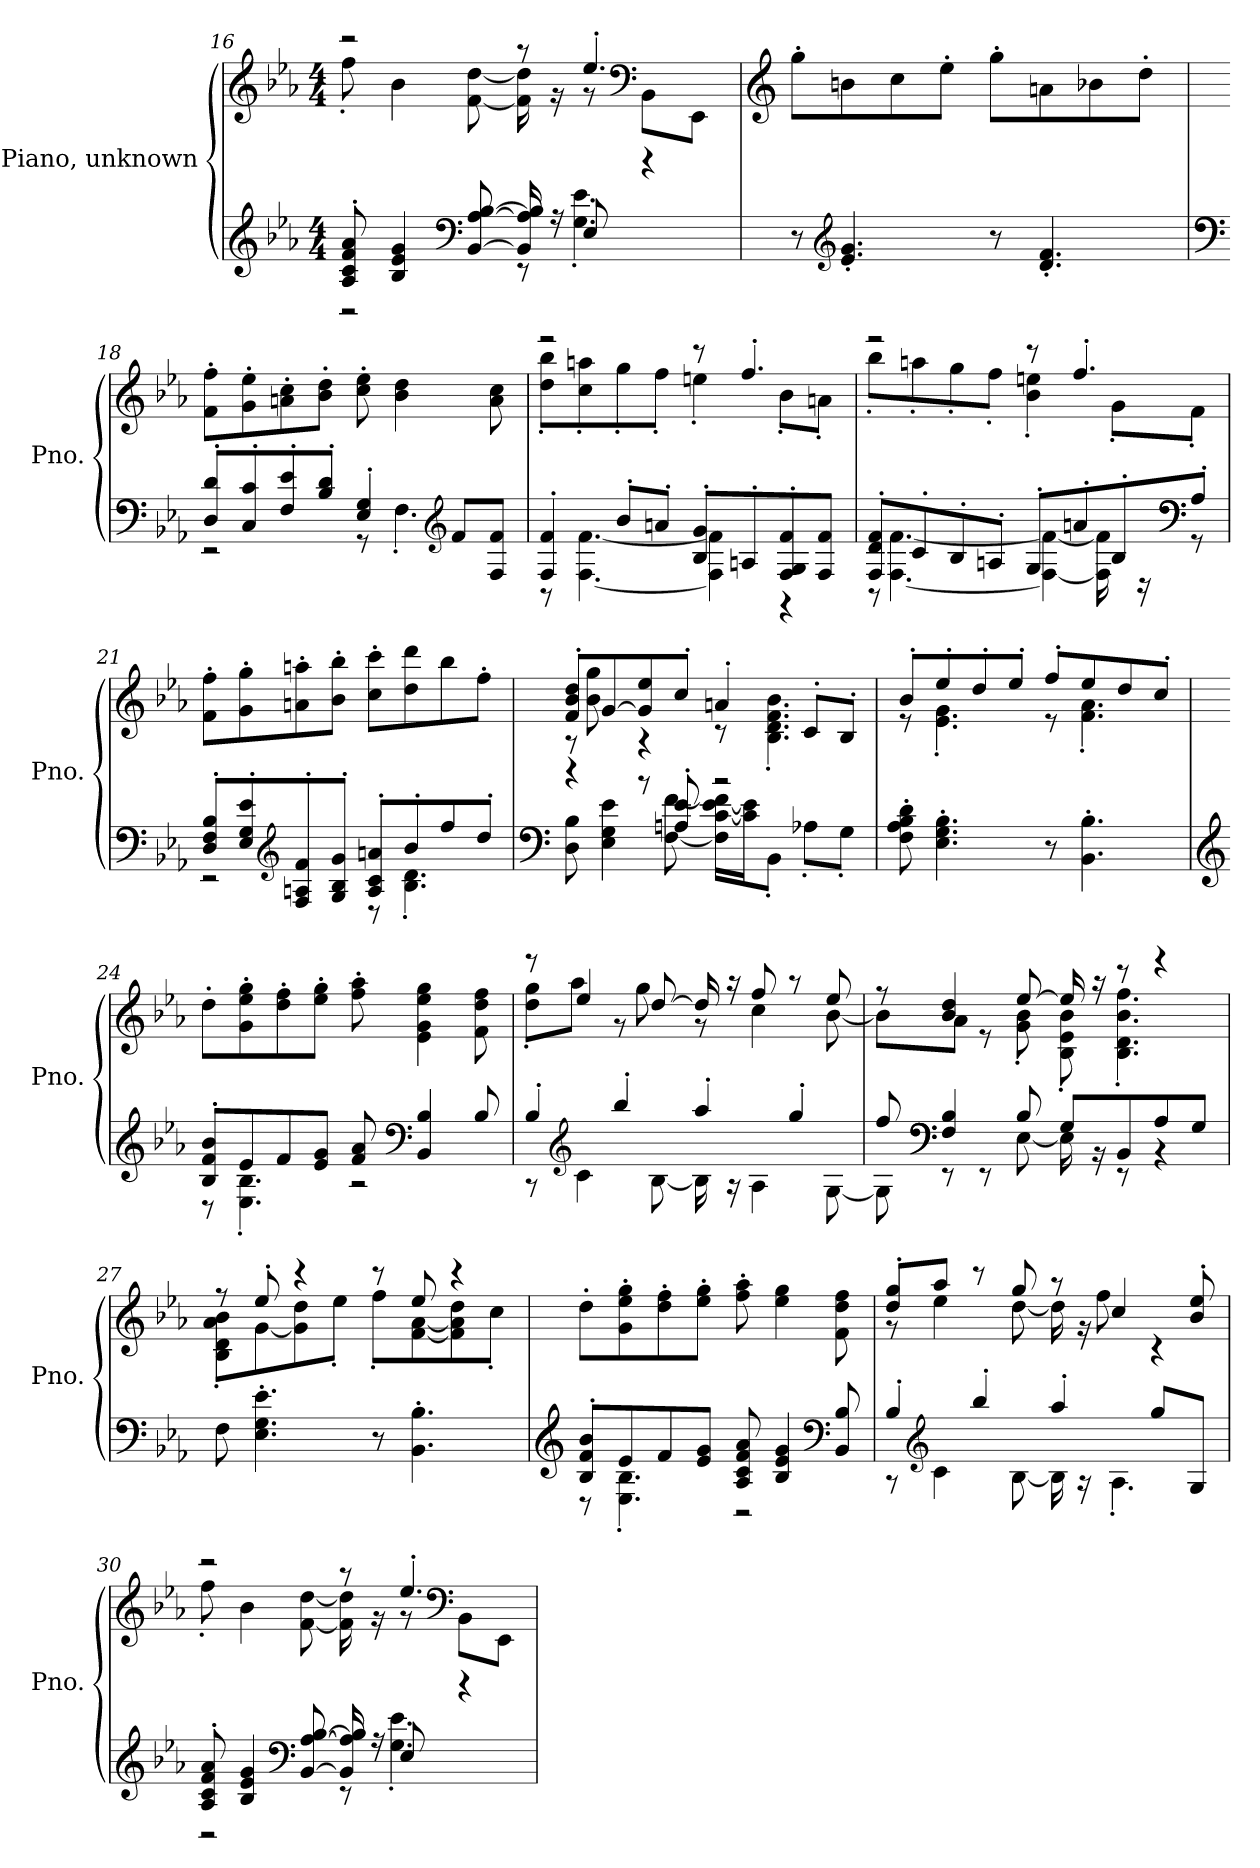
**kern	**kern
*part1	*part1
*staff2	*staff1
*I"Piano, unknown	*
*I'Pno.	*
!!LO:LB:g=z
*clefG2	*clefG2
*k[b-e-a-]	*k[b-e-a-]
*M4/4	*M4/4
=16	=16
*^	*^
8A-/' 8c/' 8f/' 8a-/'	2r	2r	8ff'\
4B-/ 4e-/ 4g/	.	.	4b-\
*clefF4	*	*	*
[8BB-/ [8A-/ [8B-/	.	.	[8f\ [8dd\
16BB-/] 16A-/] 16B-/]	8r	8r	16f\] 16dd\]
16r	.	.	16r
8E-/	4.G\' 4.e-\'	4.ee-'/	8r
*	*	*clefF4	*
4r	.	.	8BB-\L
.	.	.	8EE-\J
*v	*v	*	*
*	*v	*v
=17	=17
*	*clefG2
8r	8gg'\L
*clefG2	*
4.e-/' 4.g/'	8bn\
.	8cc\
.	8ee-'\J
8r	8gg'\L
4.d/' 4.f/'	8an\
.	8b-X\
.	8dd'\J
=18	=18
*clefF4	*
*^	*
8D/' 8d/'L	2r	8f\' 8ff\'L
8C/' 8c/'	.	8g\' 8ee-\'
8F/' 8e-/'	.	8an\' 8cc\'
8B-/' 8d/'J	.	8b-\' 8dd\'J
4E-/' 4G/'	8r	8cc\' 8ee-\'
.	4.F'\	4b-\ 4dd\
*clefG2	*	*
8f/L	.	.
8F/ 8f/J	.	8a\ 8cc\
!!LO:PB:g=z
=19	=19	=19
*	*	*^
4F/' 4f/'	8r	2r	8dd\' 8bb-\'L
.	[4.F\ [4.f\	.	8cc\' 8aan\'
8b-'/L	.	.	8gg'\
8an'/J	.	.	8ff'\J
8B-/' 8g/'L	4F\] 4f\]	8r	4een'\
8An'/	.	4.ff'/	.
8F/' 8G/' 8f/'	4r	.	8b-'\L
8F/ 8f/J	.	.	8an'\J
=20	=20	=20	=20
8F/' 8d/' 8f/'L	8r	2r	8bb-'\L
8c'/	[4.F\ [4.f\	.	8aan'\
8B-'/	.	.	8gg'\
8An'/J	.	.	8ff'\J
8G'/L	4F\_ 4f\_	8r	4b-\' 4een\'
8an'/	.	4.ff'/	.
8B-'/	16F\] 16f\]	.	8g'\L
.	16r	.	.
*clefF4	*	*	*
8A'/J	8r	.	8f'\J
*	*	*v	*v
=21	=21	=21
8D/' 8F/' 8B-/'L	2r	8f\' 8ff\'L
8E-/' 8G/' 8e-/'	.	8g\' 8gg\'
*clefG2	*	*
8F/' 8An/' 8f/'	.	8an\' 8aan\'
8G/' 8B-/' 8g/'J	.	8b-\' 8bb-\'J
8A/' 8c/' 8an/'L	8r	8cc\' 8ccc\'L
8b-'/	4.B-\' 4.d\'	8dd\ 8ddd\
8ff/	.	8bb-\
8dd'/J	.	8ff'\J
!!LO:LB:g=z
=22	=22	=22
*clefF4	*	*
*	*	*^
4r	8D\ 8B-\	8f/' 8b-/' 8dd/'L	8r
.	4E-\ 4G\ 4e-\	[8g/	8b-\ 8gg\
8r	.	8g/] 8ee-/	4r
8An/' 8e-/'	[8F\ [8f\	8cc'/J	.
2r	16F\] [16c\ [16e-\ 16f\]LL	4an'/	8r
.	16c\] 16e-\]J	.	.
.	8BB-'\J	.	4.B-\' 4.d\' 4.f\' 4.b-\'
.	8A-X'\L	8c'/L	.
.	8G'\J	8B-'/J	.
*v	*v	*	*
=23	=23	=23
8F\' 8A-\' 8B-\' 8d\'	8b-'/L	8r
4.E-\' 4.G\' 4.B-\'	8ee-'/	4.e-\' 4.g\'
.	8dd'/	.
.	8ee-'/J	.
8r	8ff'/L	8r
4.BB-\' 4.B-\'	8ee-/	4.f\' 4.a-\'
.	8dd/	.
.	8cc'/J	.
*	*v	*v
=24	=24
*clefG2	*
*^	*
8B-/' 8f/' 8b-/'L	8r	8dd'\L
8e-/	4.E-\' 4.B-\'	8g\' 8ee-\' 8gg\'
8f/	.	8dd\' 8ff\'
8e-/ 8g/J	.	8ee-\' 8gg\'J
8f/ 8a-/	2r	8ff\' 8aa-\'
*clefF4	*	*
4BB-/ 4B-/	.	4e-\ 4g\ 4ee-\ 4gg\
8B-/	.	8f\ 8dd\ 8ff\
!!LO:LB:g=z
=25	=25	=25
*	*	*^
4B-'/	8r	8r	8dd\' 8gg\'L
*clefG2	*	*	*
.	4c\	4ee-/	8aa-\J
4bb-'/	.	.	8r
.	[8B-\	[8dd/	8gg\
4aa-'/	16B-\]	16dd/]	8r
.	16r	16r	.
.	4A-\	8ff/	4cc\
4gg'/	.	8r	.
.	[8G\	8ee-/	[8b-\
=26	=26	=26	=26
8ff/	8G\]	8r	8b-\L]
*clefF4	*	*	*
4F/ 4B-/	8r	4b-/ 4dd/	8a-\J
.	8r	.	8r
8B-/	[8E-\	[8ee-/	8g\' 8b-\'
8G/L	16E-\]	16ee-/]	8B-\' 8e-\' 8b-\'
.	16r	16r	.
8BB-/	8r	8r	4.B-\' 4.d\' 4.b-\' 4.ff\'
8A-/	4r	4r	.
8G/J	.	.	.
*v	*v	*	*
=27	=27	=27
8F\	8r	8B-\' 8d\' 8a-\' 8b-\'L
4.E-\' 4.G\' 4.e-\'	8ee-'/	[8g\
.	4r	8g\] 8dd\
.	.	8ee-'\J
8r	8r	8ff'\L
4.BB-\' 4.B-\'	8ee-/	[8f\ [8a-\
.	4r	8f\] 8a-\] 8dd\
.	.	8cc'\J
*	*v	*v
!!LO:LB:g=z
=28	=28
*clefG2	*
*^	*
8B-/' 8f/' 8b-/'L	8r	8dd'\L
8e-/	4.E-\' 4.B-\'	8g\' 8ee-\' 8gg\'
8f/	.	8dd\' 8ff\'
8e-/ 8g/J	.	8ee-\' 8gg\'J
8A-/ 8c/ 8f/ 8a-/	2r	8ff\' 8aa-\'
4B-/ 4e-/ 4g/	.	4ee-\ 4gg\
*clefF4	*	*
8BB-/ 8B-/	.	8f\ 8dd\ 8ff\
=29	=29	=29
*	*	*^
4B-'/	8r	8dd/' 8gg/'L	8r
*clefG2	*	*	*
.	4c\	8aa-/J	4ee-\
4bb-'/	.	8r	.
.	[8B-\	8gg/	[8dd\
4aa-'/	16B-\]	8r	16dd\]
.	16r	.	16r
.	4.A-'\	4cc/	8ff\
8gg/L	.	.	4r
8G/J	.	8b-/' 8ee-/'	.
=30	=30	=30	=30
8A-/' 8c/' 8f/' 8a-/'	2r	2r	8ff'\
4B-/ 4e-/ 4g/	.	.	4b-\
*clefF4	*	*	*
[8BB-/ [8A-/ [8B-/	.	.	[8f\ [8dd\
16BB-/] 16A-/] 16B-/]	8r	8r	16f\] 16dd\]
16r	.	.	16r
8E-/	4.G\' 4.e-\'	4.ee-'/	8r
*	*	*clefF4	*
4r	.	.	8BB-\L
.	.	.	8EE-\J
*v	*v	*	*
*	*v	*v
=	=
*-	*-
